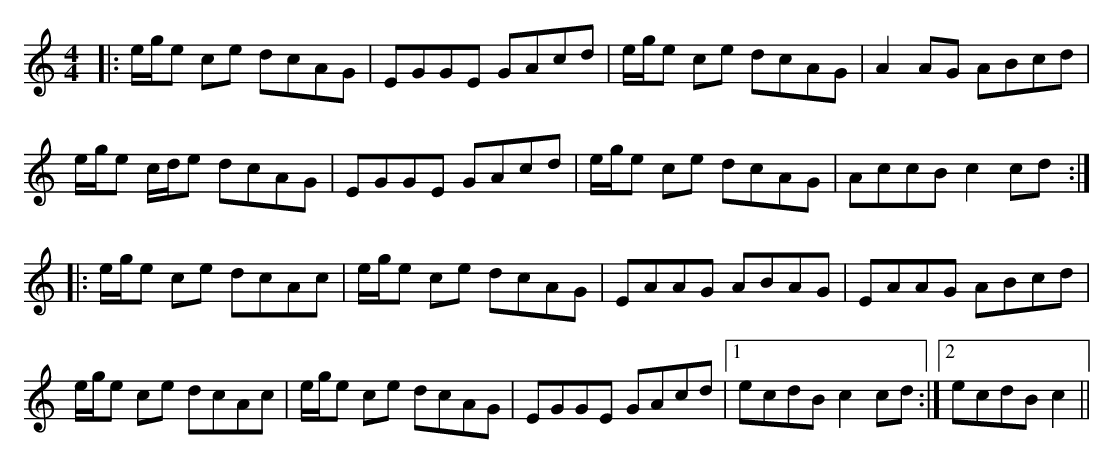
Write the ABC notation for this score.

X:1
M:4/4
K:C
|:e/g/e ce dcAG|EGGE GAcd|e/g/e ce dcAG|A2 AG ABcd|
e/g/e c/d/e dcAG|EGGE GAcd|e/g/e ce dcAG|AccB c2 cd:|
|:e/g/e ce dcAc|e/g/e ce dcAG|EAAG ABAG|EAAG ABcd|
e/g/e ce dcAc|e/g/e ce dcAG|EGGE GAcd|1 ecdB c2 cd:|2 ecdB c2||
